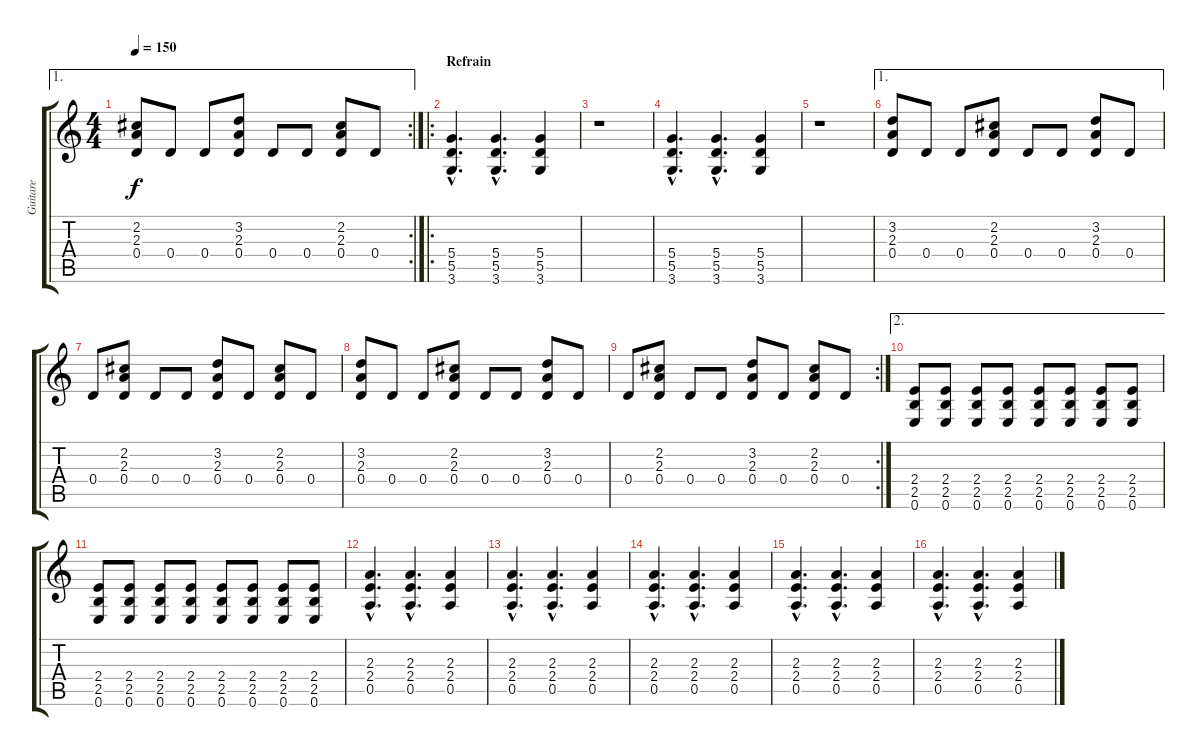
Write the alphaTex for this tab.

\track ("Guitare" "Guitare") {instrument electricguitarmuted}
\staff {score tabs}
\tuning (E4 B3 G3 D3 A2 E2) {hide}
\ae 1
\rc 2
\ts (4 4)
\tempo 150
\clef g2
\ks c
(2.2 2.3 0.4).8{dy f} 0.4.8 0.4.8 (3.2 2.3 0.4).8 0.4.8 0.4.8 (2.2 2.3 0.4).8 0.4.8 |
\ro
\section ("" "Refrain")
(5.4{hac} 5.5{hac} 3.6{hac}).4{d} (5.4{hac} 5.5{hac} 3.6{hac}).4{d} (5.4 5.5 3.6).4 |
r.1 |
(5.4{hac} 5.5{hac} 3.6{hac}).4{d} (5.4{hac} 5.5{hac} 3.6{hac}).4{d} (5.4 5.5 3.6).4 |
r.1 |
\ae 1
(3.2 2.3 0.4).8 0.4.8 0.4.8 (2.2 2.3 0.4).8 0.4.8 0.4.8 (3.2 2.3 0.4).8 0.4.8 |
0.4.8 (2.2 2.3 0.4).8 0.4.8 0.4.8 (3.2 2.3 0.4).8 0.4.8 (2.2 2.3 0.4).8 0.4.8 |
(3.2 2.3 0.4).8 0.4.8 0.4.8 (2.2 2.3 0.4).8 0.4.8 0.4.8 (3.2 2.3 0.4).8 0.4.8 |
\rc 2
0.4.8 (2.2 2.3 0.4).8 0.4.8 0.4.8 (3.2 2.3 0.4).8 0.4.8 (2.2 2.3 0.4).8 0.4.8 |
\ae 2
(2.4 2.5 0.6).8 (2.4 2.5 0.6).8 (2.4 2.5 0.6).8 (2.4 2.5 0.6).8 (2.4 2.5 0.6).8 (2.4 2.5 0.6).8 (2.4 2.5 0.6).8 (2.4 2.5 0.6).8 |
(2.4 2.5 0.6).8 (2.4 2.5 0.6).8 (2.4 2.5 0.6).8 (2.4 2.5 0.6).8 (2.4 2.5 0.6).8 (2.4 2.5 0.6).8 (2.4 2.5 0.6).8 (2.4 2.5 0.6).8 |
(2.3{hac} 2.4{hac} 0.5{hac}).4{d} (2.3{hac} 2.4{hac} 0.5{hac}).4{d} (2.3 2.4 0.5).4 |
(2.3{hac} 2.4{hac} 0.5{hac}).4{d} (2.3{hac} 2.4{hac} 0.5{hac}).4{d} (2.3 2.4 0.5).4 |
(2.3{hac} 2.4{hac} 0.5{hac}).4{d} (2.3{hac} 2.4{hac} 0.5{hac}).4{d} (2.3 2.4 0.5).4 |
(2.3{hac} 2.4{hac} 0.5{hac}).4{d} (2.3{hac} 2.4{hac} 0.5{hac}).4{d} (2.3 2.4 0.5).4 |
(2.3{hac} 2.4{hac} 0.5{hac}).4{d} (2.3{hac} 2.4{hac} 0.5{hac}).4{d} (2.3 2.4 0.5).4
